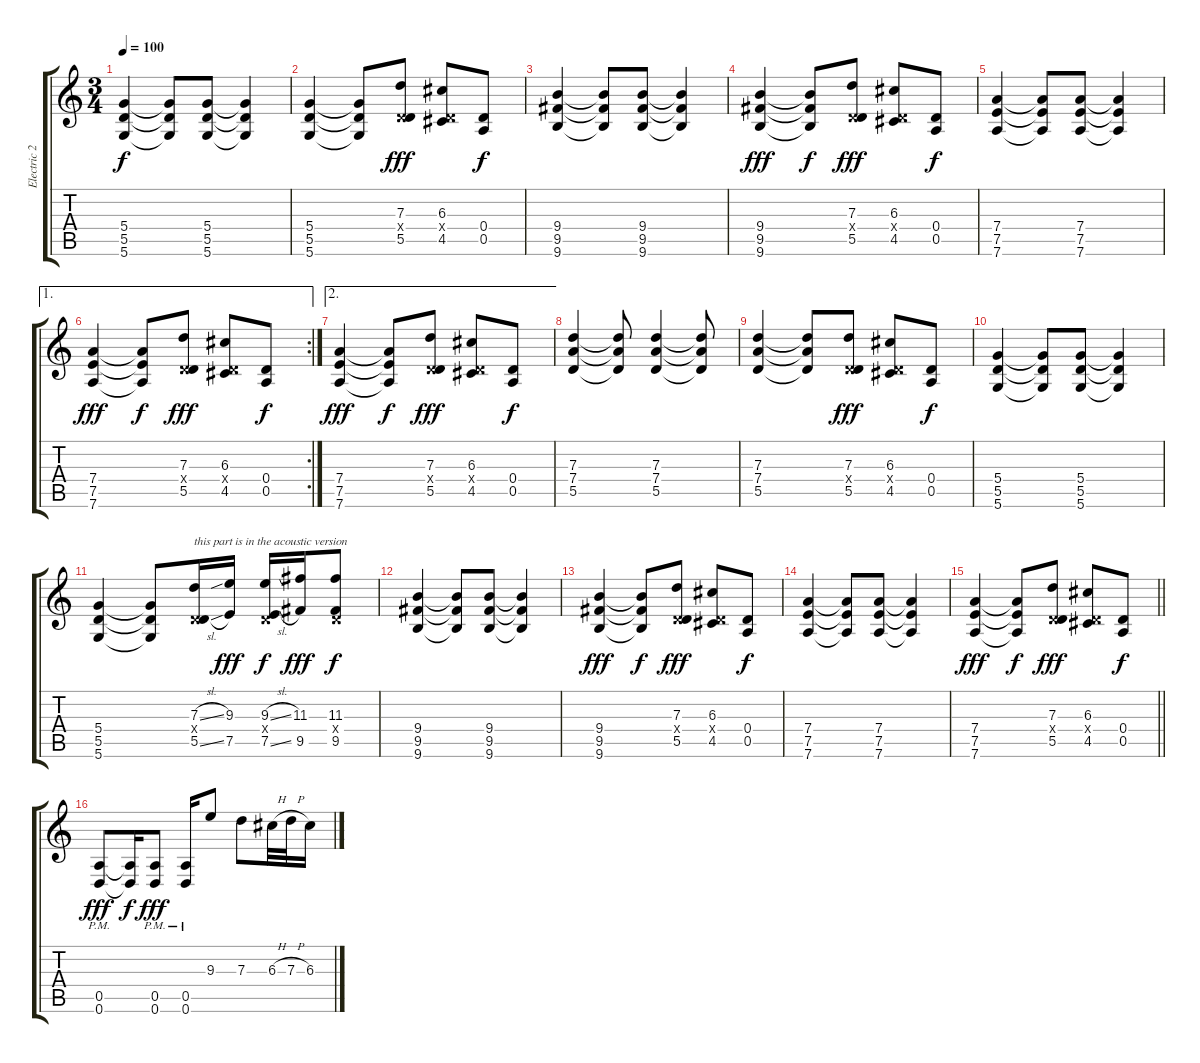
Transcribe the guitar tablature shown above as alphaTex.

\track ("Electric 2" "Electric 2") {instrument distortionguitar}
\staff {score tabs}
\tuning (E4 B3 G3 D3 A2 D2) {hide}
\ts (3 4)
\tempo 100
\clef g2
\ks c
(5.4 5.5 5.6).4{dy f} (5.4{t} 5.5{t} 5.6{t}).8 (5.4 5.5 5.6).8 (5.4{t} 5.5{t} 5.6{t}).4 |
(5.4 5.5 5.6).4 (5.4{t} 5.5{t} 5.6{t}).8 (7.3 0.4{x} 5.5).8{dy fff} (6.3 0.4{x} 4.5).8 (0.4 0.5).8{dy f} |
(9.4 9.5 9.6).4 (9.4{t} 9.5{t} 9.6{t}).8 (9.4 9.5 9.6).8 (9.4{t} 9.5{t} 9.6{t}).4 |
(9.4 9.5 9.6).4{dy fff} (9.4{t} 9.5{t} 9.6{t}).8{dy f} (7.3 0.4{x} 5.5).8{dy fff} (6.3 0.4{x} 4.5).8 (0.4 0.5).8{dy f} |
(7.4 7.5 7.6).4 (7.4{t} 7.5{t} 7.6{t}).8 (7.4 7.5 7.6).8 (7.4{t} 7.5{t} 7.6{t}).4 |
\ae 1
\rc 2
(7.4 7.5 7.6).4{dy fff} (7.4{t} 7.5{t} 7.6{t}).8{dy f} (7.3 0.4{x} 5.5).8{dy fff} (6.3 0.4{x} 4.5).8 (0.4 0.5).8{dy f} |
\ae 2
(7.4 7.5 7.6).4{dy fff} (7.4{t} 7.5{t} 7.6{t}).8{dy f} (7.3 0.4{x} 5.5).8{dy fff} (6.3 0.4{x} 4.5).8 (0.4 0.5).8{dy f} |
(7.3 7.4 5.5).4 (7.3{t} 7.4{t} 5.5{t}).8 (7.3 7.4 5.5).4 (7.3{t} 7.4{t} 5.5{t}).8 |
(7.3 7.4 5.5).4 (7.3{t} 7.4{t} 5.5{t}).8 (7.3 0.4{x} 5.5).8{dy fff} (6.3 0.4{x} 4.5).8 (0.4 0.5).8{dy f} |
(5.4 5.5 5.6).4 (5.4{t} 5.5{t} 5.6{t}).8 (5.4 5.5 5.6).8 (5.4{t} 5.5{t} 5.6{t}).4 |
(5.4 5.5 5.6).4 (5.4{t} 5.5{t} 5.6{t}).8 (7.3{sl} 0.4{x} 5.5{sl}).16{txt "this part is in the acoustic version"} (9.3 7.5).16{dy fff} (9.3{sl} 0.4{x} 7.5{sl}).16{dy f} (11.3 9.5).16{dy fff} (11.3 0.4{x} 9.5).8{dy f} |
(9.4 9.5 9.6).4 (9.4{t} 9.5{t} 9.6{t}).8 (9.4 9.5 9.6).8 (9.4{t} 9.5{t} 9.6{t}).4 |
(9.4 9.5 9.6).4{dy fff} (9.4{t} 9.5{t} 9.6{t}).8{dy f} (7.3 0.4{x} 5.5).8{dy fff} (6.3 0.4{x} 4.5).8 (0.4 0.5).8{dy f} |
(7.4 7.5 7.6).4 (7.4{t} 7.5{t} 7.6{t}).8 (7.4 7.5 7.6).8 (7.4{t} 7.5{t} 7.6{t}).4 |
\barLineRight lightlight
(7.4 7.5 7.6).4{dy fff} (7.4{t} 7.5{t} 7.6{t}).8{dy f} (7.3 0.4{x} 5.5).8{dy fff} (6.3 0.4{x} 4.5).8 (0.4 0.5).8{dy f} |
(0.5{pm} 0.6{pm}).8{dy fff} (0.5{t} 0.6{t}).16{dy f} (0.5{pm} 0.6{pm}).8{dy fff} (0.5{pm} 0.6{pm}).16 9.3.8 7.3.8 6.3{h}.32 7.3{h}.32 6.3.16
